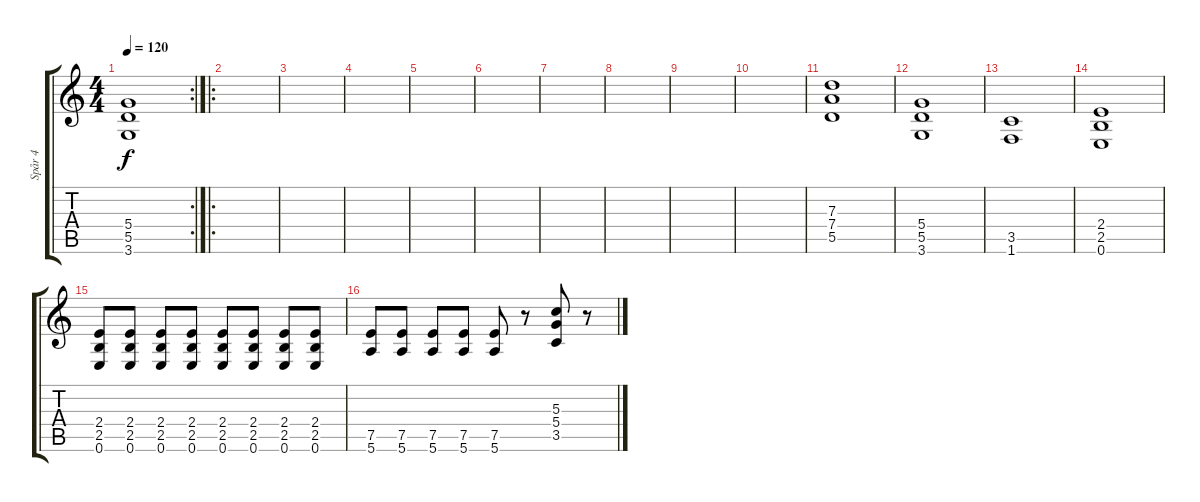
\track ("Spår 4" "Spår 4") {instrument distortionguitar}
\staff {score tabs}
\tuning (E4 B3 G3 D3 A2 E2) {hide}
\rc 2
\ts (4 4)
\tempo 120
\clef g2
\ks c
(5.4 5.5 3.6).1{dy f} |
\ro
|
|
|
|
|
|
|
|
|
(7.3 7.4 5.5).1 |
(5.4 5.5 3.6).1 |
(3.5 1.6).1 |
(2.4 2.5 0.6).1 |
(2.4 2.5 0.6).8 (2.4 2.5 0.6).8 (2.4 2.5 0.6).8 (2.4 2.5 0.6).8 (2.4 2.5 0.6).8 (2.4 2.5 0.6).8 (2.4 2.5 0.6).8 (2.4 2.5 0.6).8 |
(7.5 5.6).8 (7.5 5.6).8 (7.5 5.6).8 (7.5 5.6).8 (7.5 5.6).8 r.8 (5.3 5.4 3.5).8 r.8
